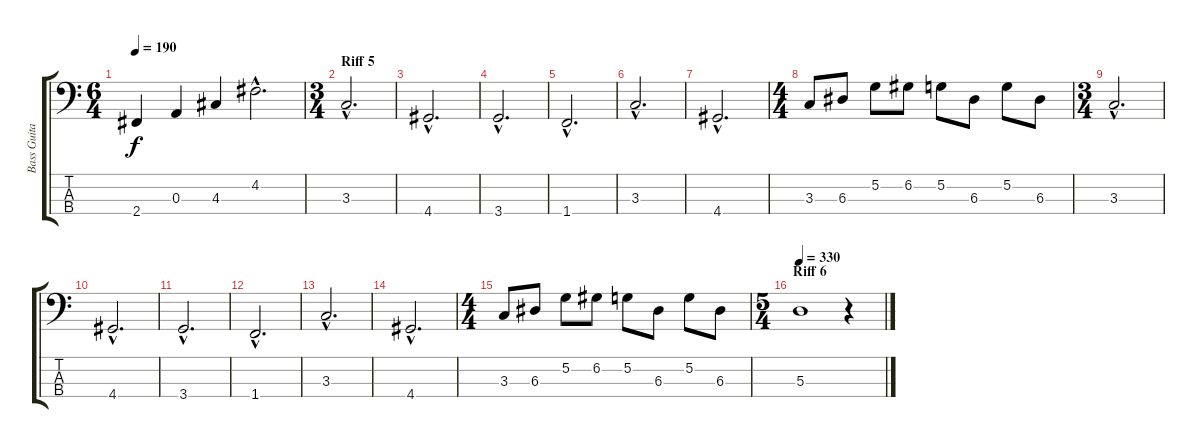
\track ("Bass Guitar" "Bass Guita") {instrument electricbasspick}
\staff {score tabs}
\tuning (G2 D2 A1 E1) {hide}
\ts (6 4)
\tempo 190
\clef f4
\ks c
2.4.4{dy f} 0.3.4 4.3.4 4.2{hac}.2{d} |
\ts (3 4)
\section ("" "Riff 5")
3.3{hac}.2{d} |
4.4{hac}.2{d} |
3.4{hac}.2{d} |
1.4{hac}.2{d} |
3.3{hac}.2{d} |
4.4{hac}.2{d} |
\ts (4 4)
3.3.8 6.3.8 5.2.8 6.2.8 5.2.8 6.3.8 5.2.8 6.3.8 |
\ts (3 4)
3.3{hac}.2{d} |
4.4{hac}.2{d} |
3.4{hac}.2{d} |
1.4{hac}.2{d} |
3.3{hac}.2{d} |
4.4{hac}.2{d} |
\ts (4 4)
3.3.8 6.3.8 5.2.8 6.2.8 5.2.8 6.3.8 5.2.8 6.3.8 |
\ts (5 4)
\section ("" "Riff 6")
\tempo 400
\tempo 330
5.3.1 r.4
